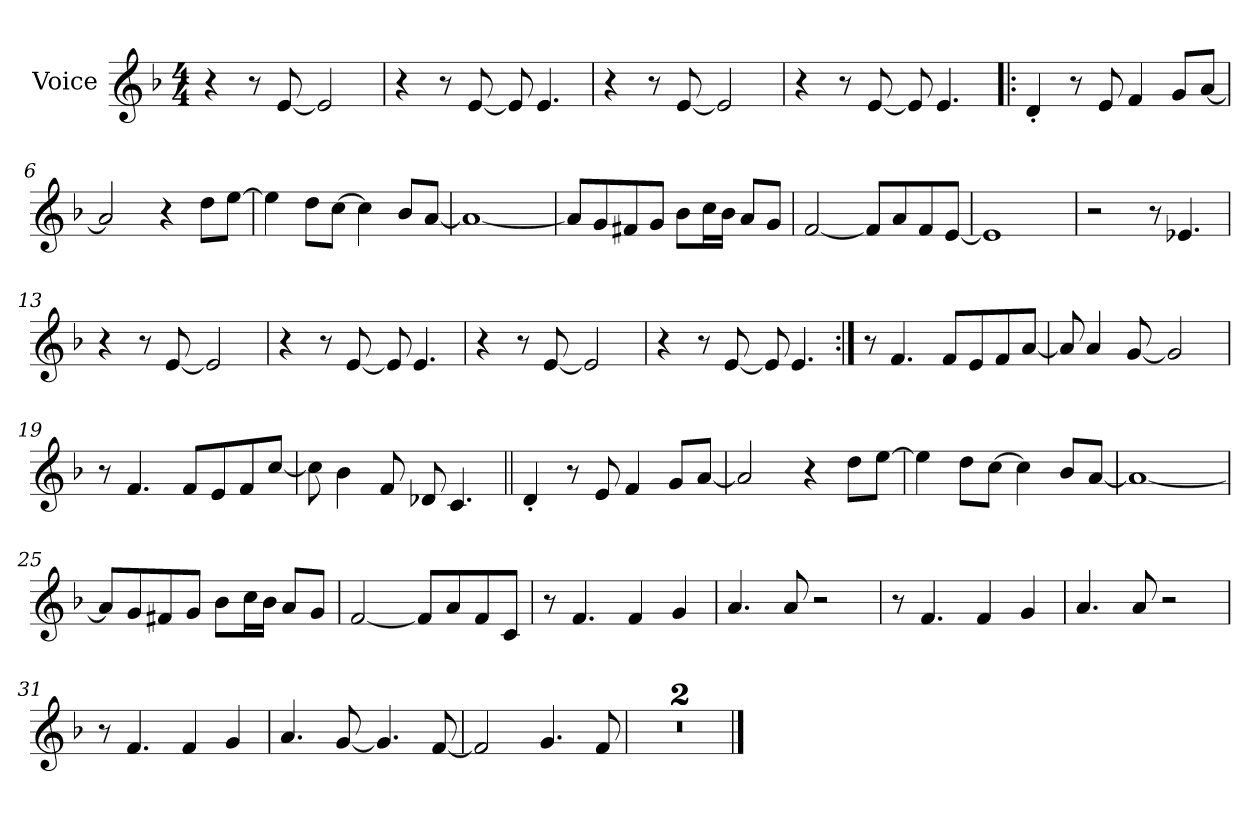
**kern
*part1
*staff1
*I"Voice
*I'V.
*clefG2
*k[b-]
*F:
*M4/4
=1
4r
8r
[<8e/
2e/]
=2
4r
8r
[<8e/
8e/]
4.e/
=3
4r
8r
[<8e/
2e/]
=4
4r
8r
[<8e/
8e/]
4.e/
!!LO:LB:g=z
=5!|:
4d'</
8r
8e/
4f/
8g/L
[<8a/J
=6
2a/]
4r
8dd\L
[>8ee\J
=7
4ee\]
8dd\L
[>8cc\J
4cc\]
8b-/L
[<8a/J
=8
1a_<
!!LO:LB:g=z
=9
8a/L]
8g/
8f#X/
8g/J
8b-\L
16cc\L
16b-\JJ
8a/L
8g/J
=10
[<2f/
8f/L]
8a/
8f/
[<8e/J
=11
1e]
=12
2r
8r
4.e-X/
!!LO:LB:g=z
=13
4r
8r
[<8e/
2e/]
=14
4r
8r
[<8e/
8e/]
4.e/
=15
4r
8r
[<8e/
2e/]
=16
4r
8r
[<8e/
8e/]
4.e/
!!LO:LB:g=z
=17:|!
8r
4.f/
8f/L
8e/
8f/
[<8a/J
=18
8a/]
4a/
[<8g/
2g/]
=19
8r
4.f/
8f/L
8e/
8f/
[>8cc/J
=20
8cc\]
4b-\
8f/
8d-X/
4.c/
!!LO:LB:g=z
=21||
4d'</
8r
8e/
4f/
8g/L
[<8a/J
=22
2a/]
4r
8dd\L
[>8ee\J
=23
4ee\]
8dd\L
[>8cc\J
4cc\]
8b-/L
[<8a/J
=24
1a_<
!!LO:LB:g=z
=25
8a/L]
8g/
8f#X/
8g/J
8b-\L
16cc\L
16b-\JJ
8a/L
8g/J
=26
[<2f/
8f/L]
8a/
8f/
8c/J
=27
8r
4.f/
4f/
4g/
=28
4.a/
8a/
2r
!!LO:LB:g=z
=29
8r
4.f/
4f/
4g/
=30
4.a/
8a/
2r
=31
8r
4.f/
4f/
4g/
=32
4.a/
[<8g/
4.g/]
[<8f/
!!LO:LB:g=z
=33
2f/]
4.g/
8f/
=34
1r
=35
1r
==
*-
